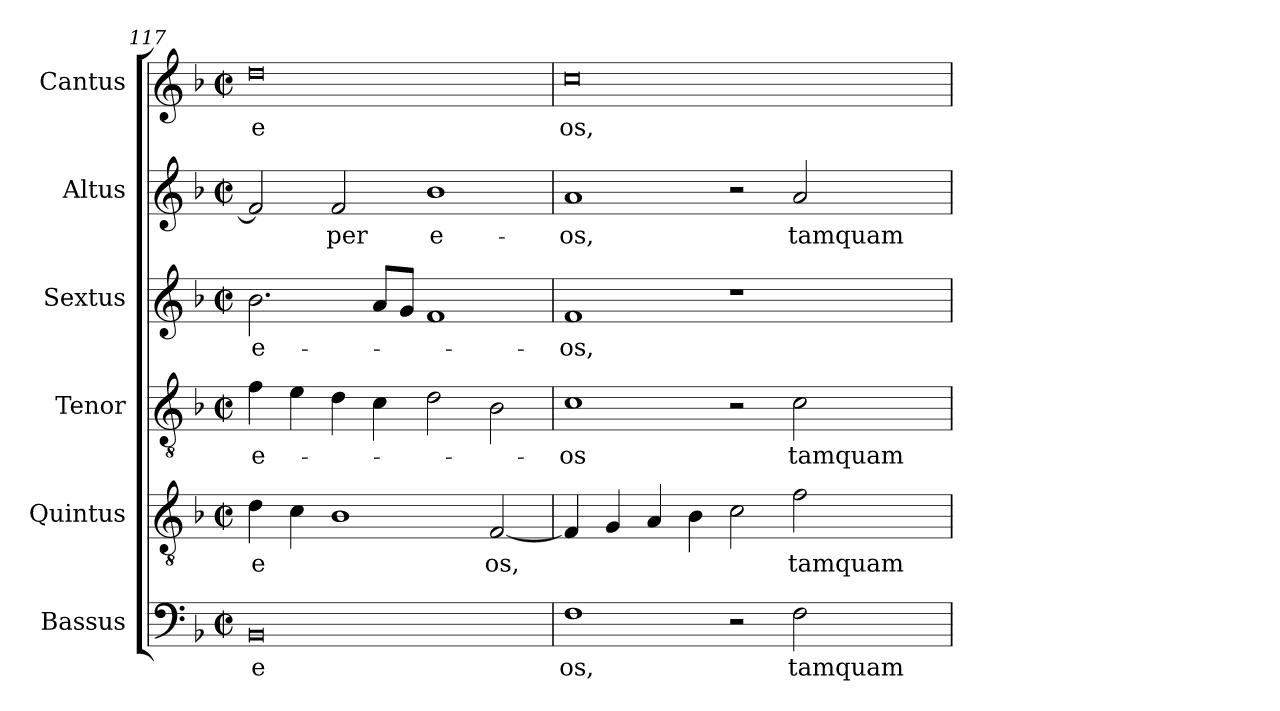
**kern	**text	**kern	**text	**kern	**text	**kern	**text	**kern	**text	**kern	**text
*part6	*part6	*part5	*part5	*part4	*part4	*part3	*part3	*part2	*part2	*part1	*part1
*staff6	*staff6	*staff5	*staff5	*staff4	*staff4	*staff3	*staff3	*staff2	*staff2	*staff1	*staff1
*I"Bassus	*	*I"Quintus	*	*I"Tenor	*	*I"Sextus	*	*I"Altus	*	*I"Cantus	*
*clefF4	*	*clefGv2	*	*clefGv2	*	*clefG2	*	*clefG2	*	*clefG2	*
*k[b-]	*	*k[b-]	*	*k[b-]	*	*k[b-]	*	*k[b-]	*	*k[b-]	*
*F:	*	*F:	*	*F:	*	*F:	*	*F:	*	*F:	*
*M2/2	*	*M2/2	*	*M2/2	*	*M2/2	*	*M2/2	*	*M2/2	*
*met(c|)	*	*met(c|)	*	*met(c|)	*	*met(c|)	*	*met(c|)	*	*met(c|)	*
=117	=117	=117	=117	=117	=117	=117	=117	=117	=117	=117	=117
!	!LO:LY:b:cj	!	!LO:LY:b:cj	!	!LO:LY:b:cj	!	!LO:LY:b:cj	!	!	!	!LO:LY:b:cj
0BB-	e	4d\	e	4f\	e-	2.b-\	e-	2f/]	.	0dd	e
.	.	4c\	.	4e\	.	.	.	.	.	.	.
!	!	!	!	!	!	!	!	!	!LO:LY:b:cj	!	!
.	.	1B-	.	4d\	.	.	.	2f/	-per	.	.
.	.	.	.	4c\	.	8a/L	.	.	.	.	.
.	.	.	.	.	.	8g/J	.	.	.	.	.
!	!	!	!	!	!	!	!	!	!LO:LY:b:cj	!	!
.	.	.	.	2d\	.	1f	.	1b-	e-	.	.
!	!	!	!LO:LY:b:cj	!	!	!	!	!	!	!	!
.	.	[>2F/	os,	2B-\	.	.	.	.	.	.	.
!!LO:PB:g=z
=118	=118	=118	=118	=118	=118	=118	=118	=118	=118	=118	=118
!	!LO:LY:b:cj	!	!	!	!LO:LY:b:cj	!	!LO:LY:b:cj	!	!LO:LY:b:cj	!	!LO:LY:b:cj
1F	os,	4F/]	.	1c	-os	1f	-os,	1a	-os,	0cc	os,
.	.	4G/	.	.	.	.	.	.	.	.	.
.	.	4A/	.	.	.	.	.	.	.	.	.
.	.	4B-\	.	.	.	.	.	.	.	.	.
!	!	!	!	!	!	!LO:N:vis=1	!	!	!	!	!
2r	.	2c\	.	2r	.	0r	.	2r	.	.	.
!	!LO:LY:b	!	!LO:LY:b	!	!LO:LY:b	!	!	!	!LO:LY:b	!	!
2F\	tamquam	2f\	tamquam	2c\	tamquam	.	.	2a/	tamquam	.	.
1ryy	.	1ryy	.	1ryy	.	.	.	1ryy	.	1ryy	.
=	=	=	=	=	=	=	=	=	=	=	=
*-	*-	*-	*-	*-	*-	*-	*-	*-	*-	*-	*-
